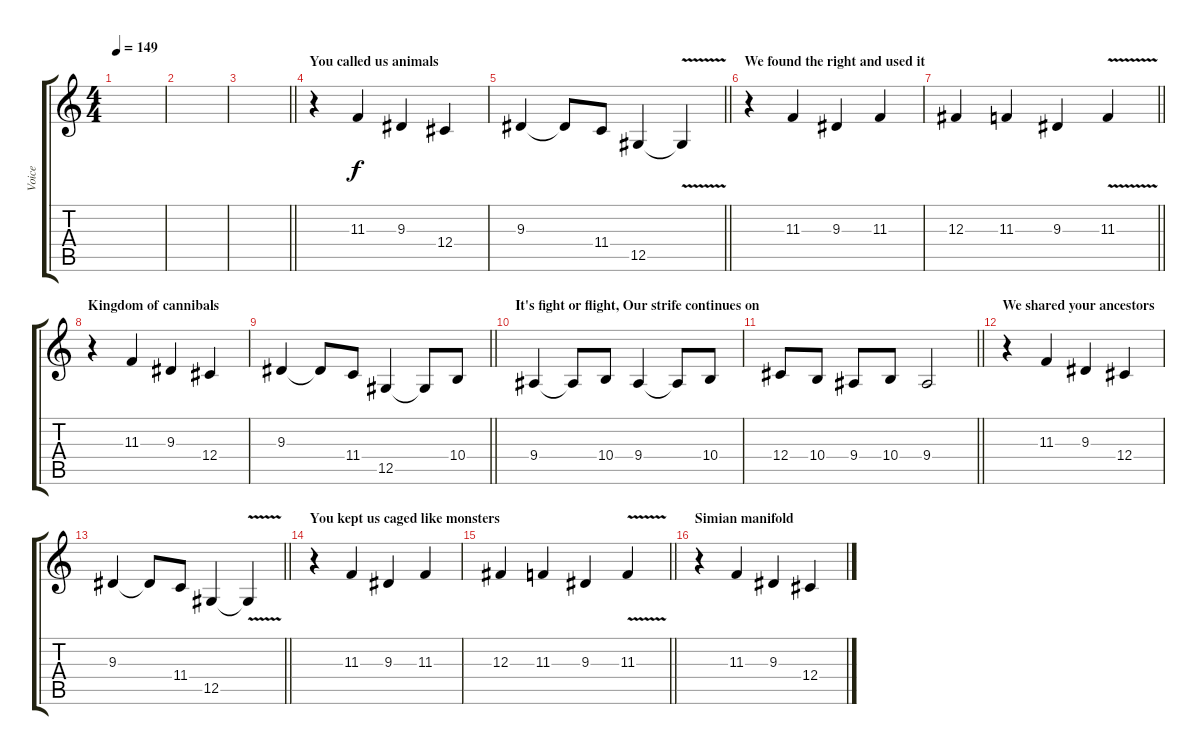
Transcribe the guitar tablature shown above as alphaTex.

\track ("Voice" "Voice") {mute instrument lead6voice}
\staff {score tabs}
\tuning (Eb4 Bb3 Gb3 Db3 Ab2 Eb2) {hide}
\ts (4 4)
\tempo 149
\clef g2
\ks c
|
|
\barLineRight lightlight
|
\section ("" "You called us animals")
r.4 11.3.4 9.3.4 12.4.4 |
\barLineRight lightlight
9.3.4 9.3{t}.8 11.4.8 12.5.4 12.5{v t}.4 |
\section ("" "We found the right and used it ")
r.4 11.3.4 9.3.4 11.3.4 |
\barLineRight lightlight
12.3.4 11.3.4 9.3.4 11.3{v}.4 |
\section ("" "Kingdom of cannibals ")
r.4 11.3.4 9.3.4 12.4.4 |
\barLineRight lightlight
9.3.4 9.3{t}.8 11.4.8 12.5.4 12.5{t}.8 10.4.8 |
\section ("" "It's fight or flight, Our strife continues on ")
9.4.4 9.4{t}.8 10.4.8 9.4.4 9.4{t}.8 10.4.8 |
\barLineRight lightlight
12.4.8 10.4.8 9.4.8 10.4.8 9.4.2 |
\section ("" "We shared your ancestors ")
r.4 11.3.4 9.3.4 12.4.4 |
\barLineRight lightlight
9.3.4 9.3{t}.8 11.4.8 12.5.4 12.5{v t}.4 |
\section ("" "You kept us caged like monsters ")
r.4 11.3.4 9.3.4 11.3.4 |
\barLineRight lightlight
12.3.4 11.3.4 9.3.4 11.3{v}.4 |
\section ("" "Simian manifold ")
r.4 11.3.4 9.3.4 12.4.4
